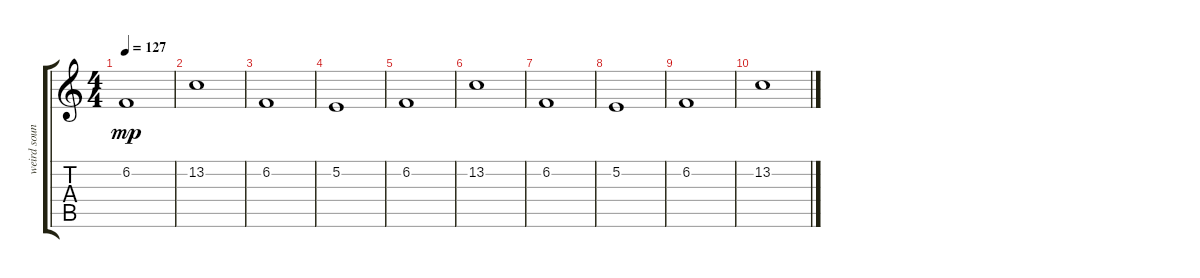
\track ("weird sounds and" "weird soun") {instrument lead1square}
\staff {score tabs}
\tuning (E4 B3 G3 D3 A2 E2) {hide}
\ts (4 4)
\tempo 127
\clef g2
\ks c
6.2.1{dy mp} |
13.2.1 |
6.2.1 |
5.2.1 |
6.2.1 |
13.2.1 |
6.2.1 |
5.2.1 |
6.2.1 |
13.2.1
